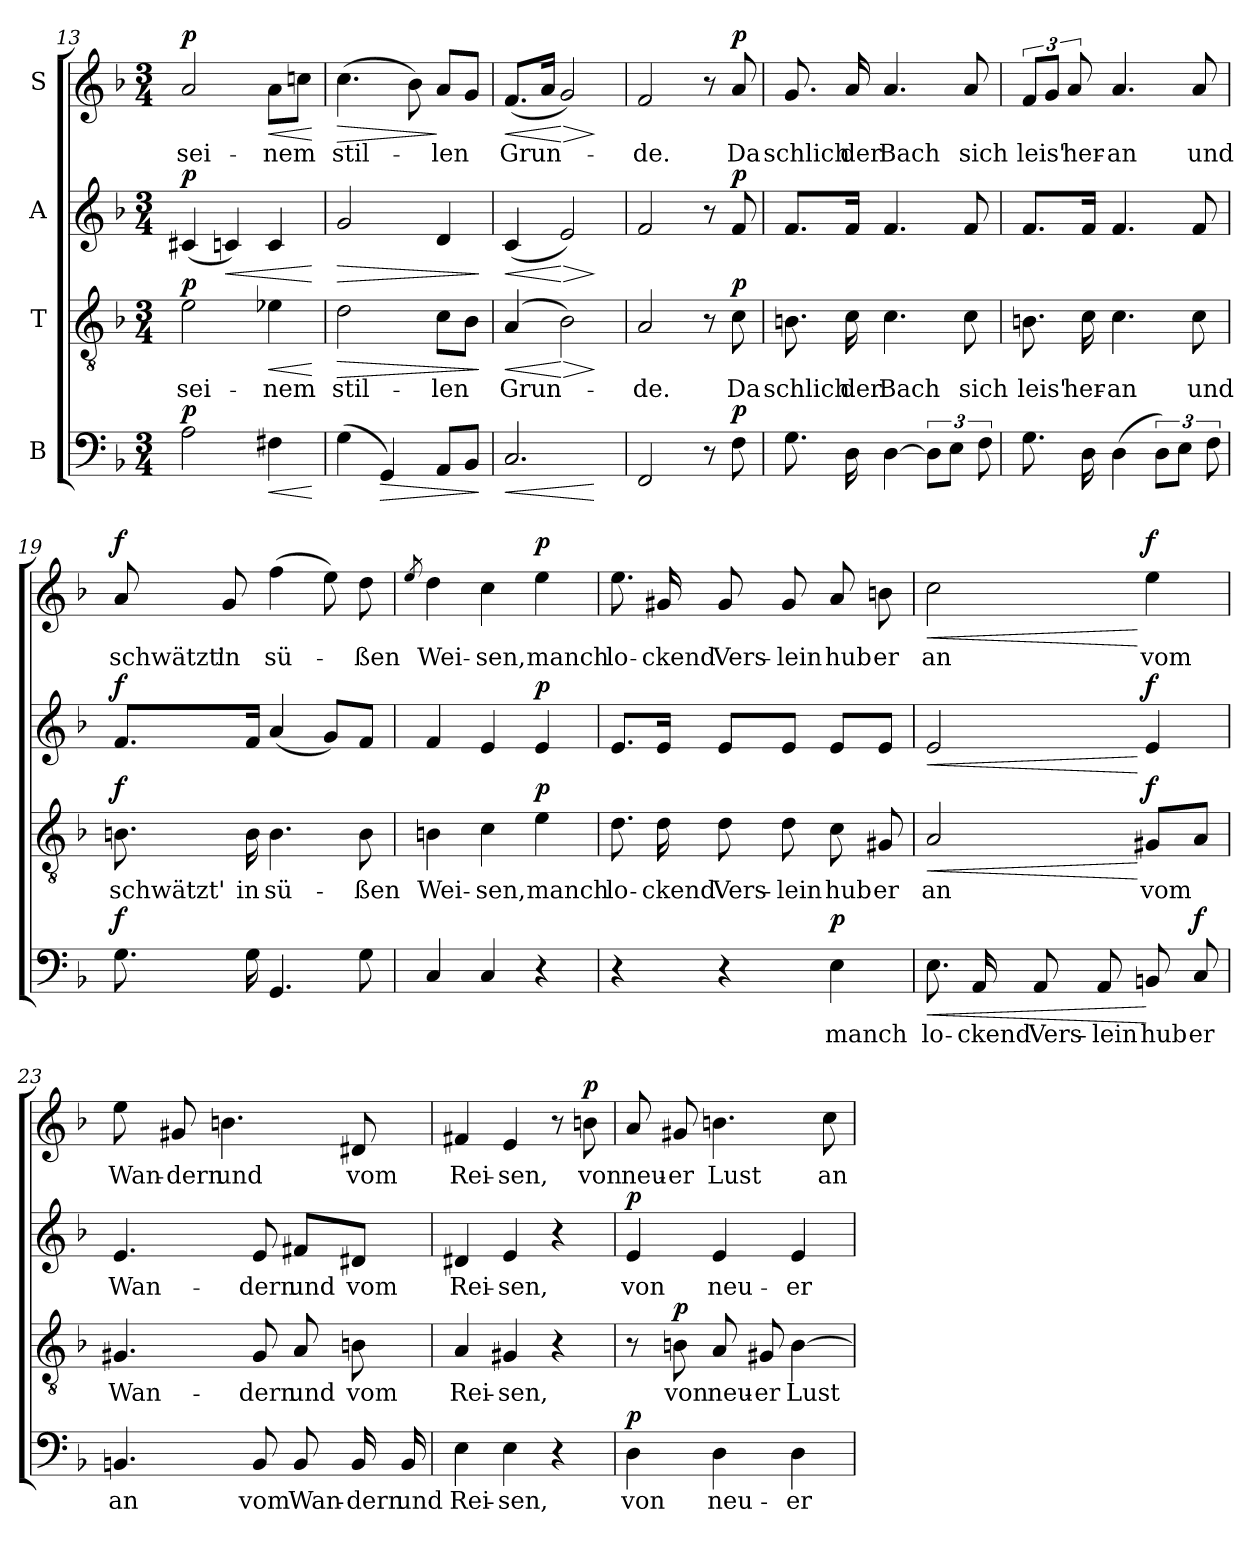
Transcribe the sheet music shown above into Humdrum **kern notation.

**kern	**text	**dynam	**kern	**text	**dynam	**kern	**text	**dynam	**kern	**text	**dynam
*part4	*part4	*part4	*part3	*part3	*part3	*part2	*part2	*part2	*part1	*part1	*part1
*staff4	*staff4	*staff4	*staff3	*staff3	*staff3	*staff2	*staff2	*staff2	*staff1	*staff1	*staff1
*I"B	*	*	*I"T	*	*	*I"A	*	*	*I"S	*	*
!!LO:PB:g=z
*clefF4	*	*	*clefGv2	*	*	*clefG2	*	*	*clefG2	*	*
*k[b-]	*	*	*k[b-]	*	*	*k[b-]	*	*	*k[b-]	*	*
*M3/4	*	*	*M3/4	*	*	*M3/4	*	*	*M3/4	*	*
=13	=13	=13	=13	=13	=13	=13	=13	=13	=13	=13	=13
!	!	!LO:DY:a	!	!	!LO:DY:a	!	!	!LO:DY:a	!	!	!LO:DY:a
2A\	.	p	2e\	sei-	p	(4c#X/	.	p	2a/	sei-	p
!	!	!	!	!	!	!	!	!LO:HP:b	!	!	!
.	.	.	.	.	.	4cn/)	.	<	.	.	.
!	!	!LO:HP:b	!	!	!LO:HP:b	!	!	!	!	!	!LO:HP:b
4F#X\	.	<	4e-X\	-nem	<	4c/	.	.	8a\L	-nem	<
.	.	.	.	.	.	.	.	.	8ccn\J	.	.
.	.	[	.	.	[	.	.	[	.	.	[
=14	=14	=14	=14	=14	=14	=14	=14	=14	=14	=14	=14
!	!	!	!	!	!LO:HP:b	!	!	!LO:HP:b	!	!	!LO:HP:b
(4G\	.	.	2d\	stil-	>	2g/	.	>	(4.cc\	stil-	>
!	!	!LO:HP:b	!	!	!	!	!	!	!	!	!
4GG/)	.	>	.	.	.	.	.	.	.	.	.
.	.	.	.	.	.	.	.	.	8b-\)	.	.
8AA/L	.	.	8c\L	-len	.	4d/	.	.	8a/L	-len	]
8BB-/J	.	.	8B-\J	.	.	.	.	.	8g/J	.	.
.	.	]	.	.	]	.	.	]	.	.	.
=15	=15	=15	=15	=15	=15	=15	=15	=15	=15	=15	=15
!	!	!LO:HP:b	!	!	!	!	!	!	!	!	!
!	!	!LO:HP:n=1:b	!	!	!LO:HP:b	!	!	!LO:HP:b	!	!	!LO:HP:b
2.C/	.	< >	(4A/	Grun-	<	(4c/	.	<	(8.f/L	Grun-	<
.	.	.	.	.	.	.	.	.	16a/Jk	.	.
!	!	!	!	!	!LO:HP:n=1:b	!	!	!LO:HP:n=1:b	!	!	!LO:HP:n=1:b
.	.	.	2B-\)	.	[ >	2e/)	.	[ >	2g/)	.	[ >
.	.	[	.	.	]	.	.	]	.	.	]
=16	=16	=16	=16	=16	=16	=16	=16	=16	=16	=16	=16
2FF/	.	.	2A/	-de.	.	2f/	.	.	2f/	-de.	.
8r	.	]	8r	.	.	8r	.	.	8r	.	.
!	!	!LO:DY:a	!	!	!LO:DY:a	!	!	!LO:DY:a	!	!	!LO:DY:a
8F\	.	p	8c\	Da	p	8f/	.	p	8a/	Da	p
=17	=17	=17	=17	=17	=17	=17	=17	=17	=17	=17	=17
8.G\	.	.	8.Bn\	schlich	.	8.f/L	.	.	8.g/	schlich	.
16D\	.	.	16c\	der	.	16f/Jk	.	.	16a/	der	.
[4D\	.	.	4.c\	Bach	.	4.f/	.	.	4.a/	Bach	.
12D\L]	.	.	.	.	.	.	.	.	.	.	.
12E\J	.	.	.	.	.	.	.	.	.	.	.
.	.	.	8c\	sich	.	8f/	.	.	8a/	sich	.
12F\	.	.	.	.	.	.	.	.	.	.	.
=18	=18	=18	=18	=18	=18	=18	=18	=18	=18	=18	=18
8.G\	.	.	8.Bn\	leis'	.	8.f/L	.	.	12f/L	leis'	.
.	.	.	.	.	.	.	.	.	12g/J	.	.
.	.	.	.	.	.	.	.	.	12a/	her-	.
16D\	.	.	16c\	her-	.	16f/Jk	.	.	.	.	.
(4D\	.	.	4.c\	-an	.	4.f/	.	.	4.a/	-an	.
12D\L)	.	.	.	.	.	.	.	.	.	.	.
12E\J	.	.	.	.	.	.	.	.	.	.	.
.	.	.	8c\	und	.	8f/	.	.	8a/	und	.
12F\	.	.	.	.	.	.	.	.	.	.	.
!!LO:LB:g=z
=19	=19	=19	=19	=19	=19	=19	=19	=19	=19	=19	=19
!	!	!LO:DY:a	!	!	!LO:DY:a	!	!	!LO:DY:a	!	!	!LO:DY:a
8.G\	.	f	8.Bn\	schwätzt'	f	8.f/L	.	f	8a/	schwätzt'	f
.	.	.	.	.	.	.	.	.	8g/	in	.
16G\	.	.	16B\	in	.	16f/Jk	.	.	.	.	.
4.GG/	.	.	4.B\	sü-	.	(4a/	.	.	(4ff\	-sü-	.
.	.	.	.	.	.	8g/L)	.	.	8ee\)	.	.
8G\	.	.	8B\	-ßen	.	8f/J	.	.	8dd\	ßen	.
=20	=20	=20	=20	=20	=20	=20	=20	=20	=20	=20	=20
.	.	.	.	.	.	.	.	.	8qee/	.	.
4C/	.	.	4Bn\	Wei-	.	4f/	.	.	4dd\	Wei-	.
4C/	.	.	4c\	-sen,	.	4e/	.	.	4cc\	-sen,	.
!	!	!	!	!	!LO:DY:a	!	!	!LO:DY:a	!	!	!LO:DY:a
4r	.	.	4e\	manch	p	4e/	.	p	4ee\	manch	p
=21	=21	=21	=21	=21	=21	=21	=21	=21	=21	=21	=21
4r	.	.	8.d\	lo-	.	8.e/L	.	.	8.ee\	lo-	.
.	.	.	16d\	-ckend	.	16e/Jk	.	.	16g#X/	-ckend	.
4r	.	.	8d\	Vers-	.	8e/L	.	.	8g#/	Vers-	.
.	.	.	8d\	-lein	.	8e/J	.	.	8g#/	-lein	.
!	!	!LO:DY:a	!	!	!	!	!	!	!	!	!
4E\	manch	p	8c\	hub	.	8e/L	.	.	8a/	hub	.
.	.	.	8G#X/	er	.	8e/J	.	.	8bn\	er	.
=22	=22	=22	=22	=22	=22	=22	=22	=22	=22	=22	=22
!	!	!LO:HP:b	!	!	!LO:HP:b	!	!	!LO:HP:b	!	!	!LO:HP:b
8.E\	lo-	<	2A/	an	<	2e/	.	<	2cc\	an	<
16AA/	-ckend	.	.	.	.	.	.	.	.	.	.
8AA/	Vers-	.	.	.	.	.	.	.	.	.	.
8AA/	-lein	.	.	.	.	.	.	.	.	.	.
!	!	!	!	!	!LO:DY:n=1:a	!	!	!LO:DY:n=1:a	!	!	!LO:DY:n=1:a
8BBn/	hub	[	8G#X/L	vom	[ f	4e/	.	[ f	4ee\	vom	[ f
!	!	!LO:DY:a	!	!	!	!	!	!	!	!	!
8C/	er	f	8A/J	.	.	.	.	.	.	.	.
!!LO:LB:g=z
=23	=23	=23	=23	=23	=23	=23	=23	=23	=23	=23	=23
4.BBn/	an	.	4.G#X/	Wan-	.	4.e/	Wan-	.	8ee\	Wan-	.
.	.	.	.	.	.	.	.	.	8g#X/	-dern	.
.	.	.	.	.	.	.	.	.	4.bn\	und	.
8BB/	vom	.	8G#/	-dern	.	8e/	-dern	.	.	.	.
8BB/	Wan-	.	8A/	und	.	8f#X/L	und	.	.	.	.
16BB/	-dern	.	8Bn\	vom	.	8d#X/J	vom	.	8d#X/	vom	.
16BB/	und	.	.	.	.	.	.	.	.	.	.
=24	=24	=24	=24	=24	=24	=24	=24	=24	=24	=24	=24
4E\	Rei-	.	4A/	Rei-	.	4d#X/	Rei-	.	4f#X/	Rei-	.
4E\	-sen,	.	4G#X/	-sen,	.	4e/	-sen,	.	4e/	-sen,	.
4r	.	.	4r	.	.	4r	.	.	8r	.	.
!	!	!	!	!	!	!	!	!	!	!	!LO:DY:a
.	.	.	.	.	.	.	.	.	8bn\	von	p
=25	=25	=25	=25	=25	=25	=25	=25	=25	=25	=25	=25
!	!	!LO:DY:a	!	!	!	!	!	!LO:DY:a	!	!	!
4D\	von	p	8r	.	.	4e/	von	p	8a/	neu-	.
!	!	!	!	!	!LO:DY:a	!	!	!	!	!	!
.	.	.	8Bn\	von	p	.	.	.	8g#X/	-er	.
4D\	neu-	.	8A/	neu-	.	4e/	neu-	.	4.bn\	Lust	.
.	.	.	8G#X/	-er	.	.	.	.	.	.	.
4D\	-er	.	[4B\	Lust	.	4e/	-er	.	.	.	.
.	.	.	.	.	.	.	.	.	8cc\	an	.
=	=	=	=	=	=	=	=	=	=	=	=
*-	*-	*-	*-	*-	*-	*-	*-	*-	*-	*-	*-
